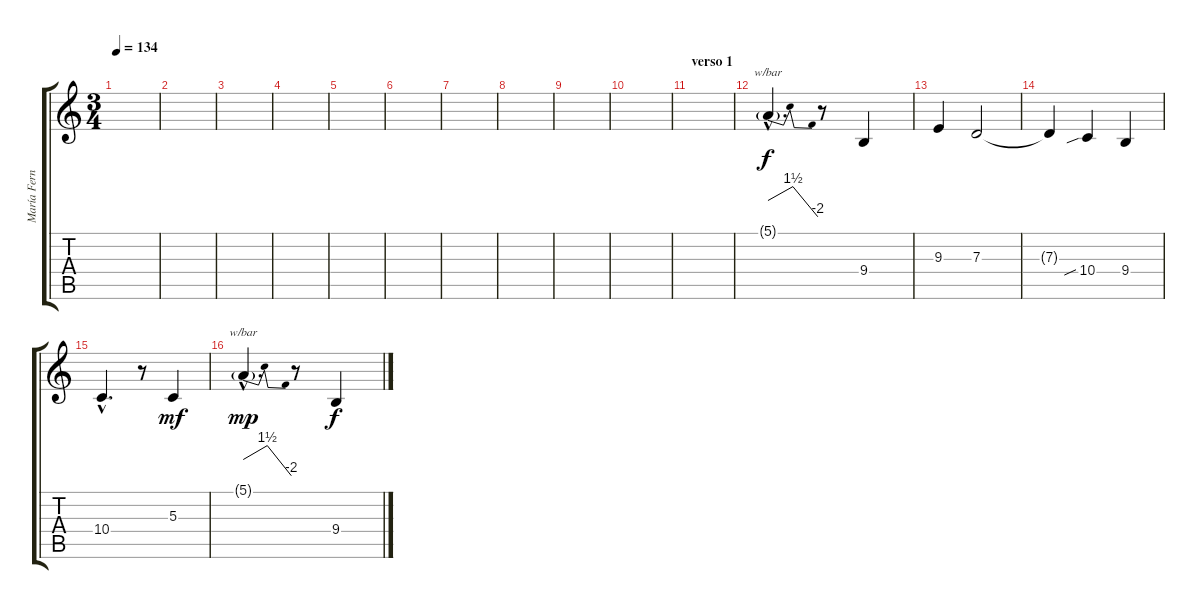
\track ("María Fernanada (voz)" "María Fern") {instrument lead3calliope}
\staff {score tabs}
\tuning (E4 B3 G3 D3 A2 E2) {hide}
\ts (3 4)
\tempo 134
\clef g2
\ks c
|
|
|
|
|
|
|
|
|
|
\section ("" "verso 1")
|
5.1{g hac}.4{d tbe (dip default 0 0 11 6 35 6 60 -8)} r.8 9.4.4{dy f} |
9.3.4 7.3.2 |
7.3{t}.4 10.4{sib}.4 9.4.4 |
10.4{hac}.4{d} r.8 5.3.4{dy mf} |
5.1{g hac}.4{d tbe (dip default 0 0 11 6 35 6 60 -8) dy mp} r.8 9.4.4{dy f}
